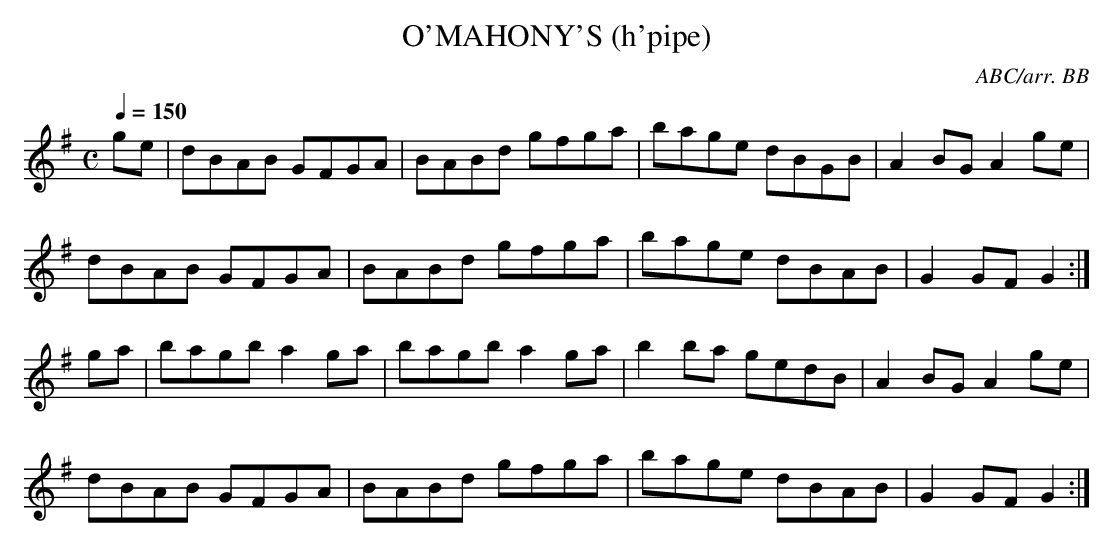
X:1
T:O'MAHONY'S (h'pipe)
C:ABC/arr. BB
M:C
Q:1/4=150
L:1/8
K:G
ge|dBAB GFGA|BABd gfga|bage dBGB|A2BG A2ge|
dBAB GFGA|BABd gfga|bage dBAB|G2GF G2 :|
ga|bagb a2ga|bagb a2ga|b2ba gedB|A2BG A2ge|
dBAB GFGA|BABd gfga|bage dBAB|G2GF G2 :|
